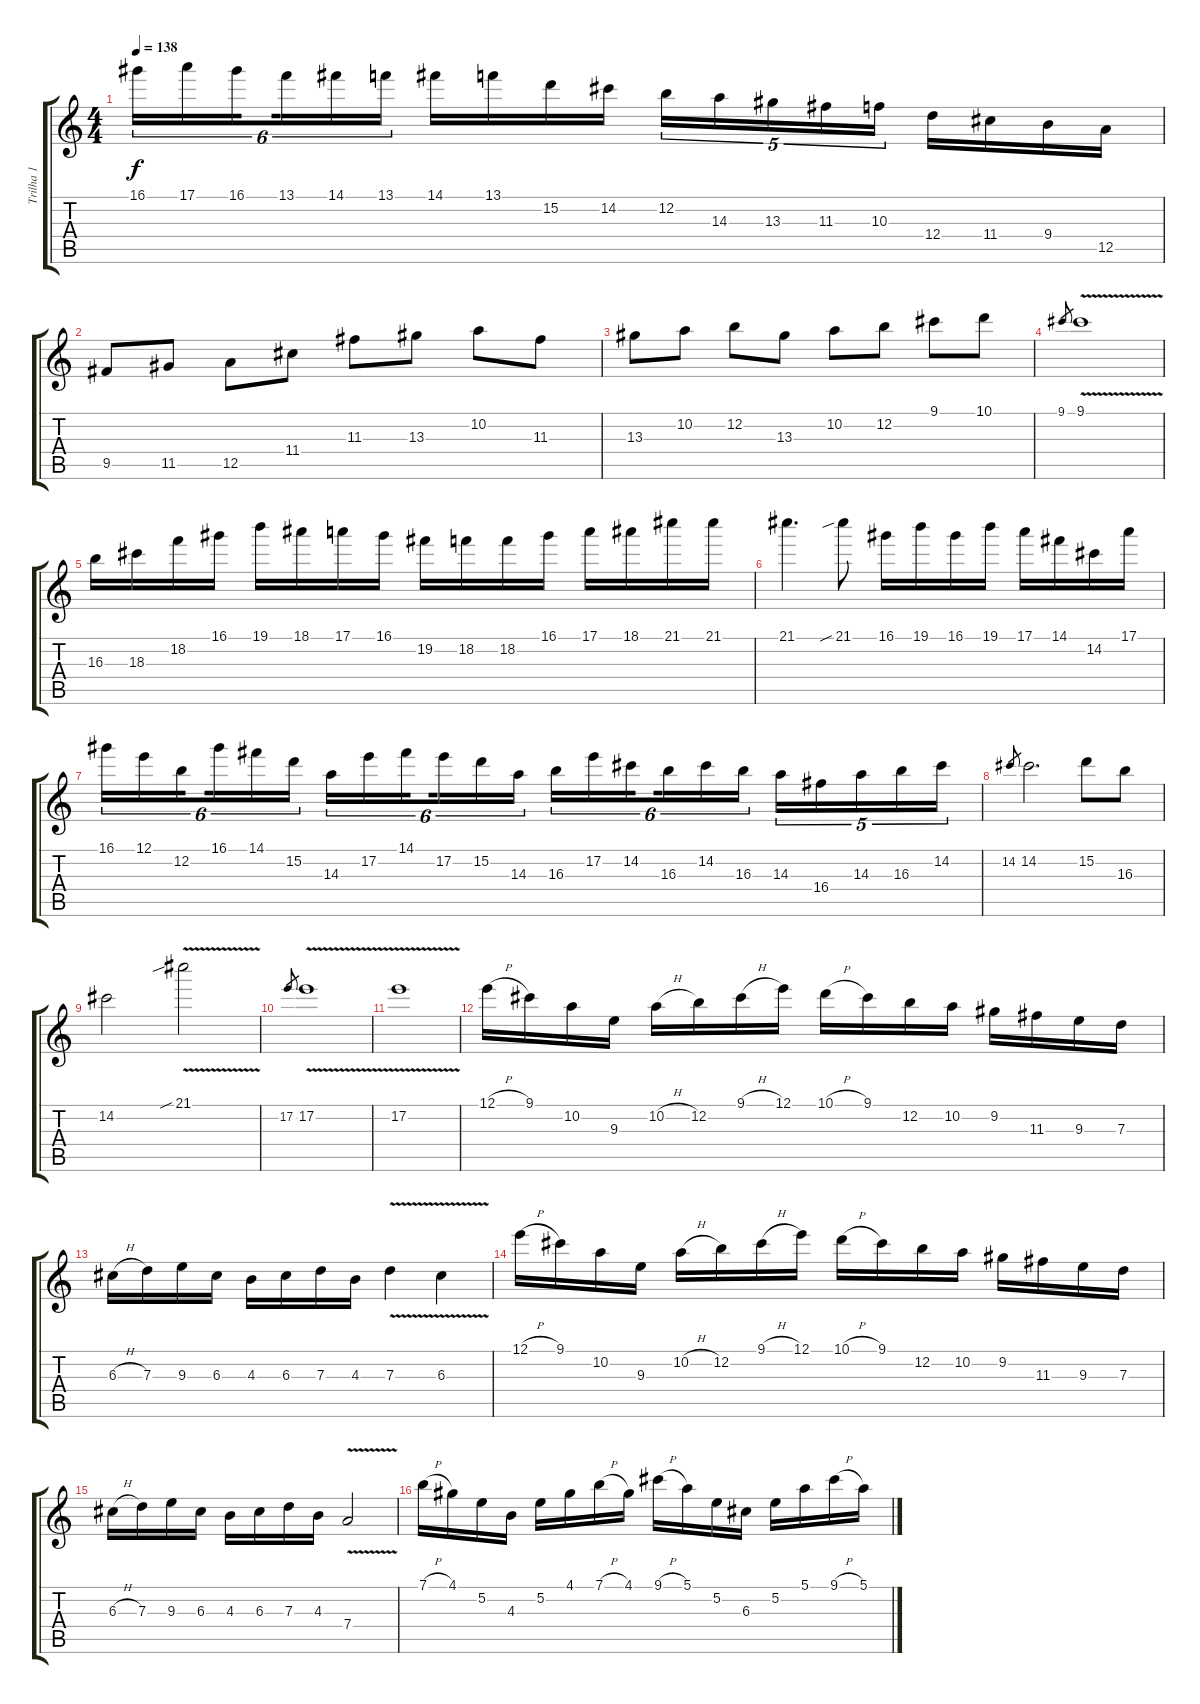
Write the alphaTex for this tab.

\track ("Trilha 1" "Trilha 1") {instrument overdrivenguitar}
\staff {score tabs}
\tuning (E4 B3 G3 D3 A2 E2) {hide}
\ts (4 4)
\tempo 138
\clef g2
\ks c
16.1.16{tu (6 4) dy f} 17.1.16{tu (6 4)} 16.1.16{tu (6 4) beam splitsecondary} 13.1.16{tu (6 4)} 14.1.16{tu (6 4)} 13.1.16{tu (6 4)} 14.1.16 13.1.16 15.2.16 14.2.16 12.2.16{tu (5 4)} 14.3.16{tu (5 4)} 13.3.16{tu (5 4)} 11.3.16{tu (5 4)} 10.3.16{tu (5 4)} 12.4.16 11.4.16 9.4.16 12.5.16 |
9.5.8 11.5.8 12.5.8 11.4.8 11.3.8 13.3.8 10.2.8 11.3.8 |
13.3.8 10.2.8 12.2.8 13.3.8 10.2.8 12.2.8 9.1.8 10.1.8 |
9.1.8{gr} 9.1{v}.1 |
16.3.16 18.3.16 18.2.16 16.1.16 19.1.16 18.1.16 17.1.16 16.1.16 19.2.16 18.2.16 18.2.16 16.1.16 17.1.16 18.1.16 21.1.16 21.1.16 |
21.1.4{d} 21.1{sib}.8 16.1.16 19.1.16 16.1.16 19.1.16 17.1.16 14.1.16 14.2.16 17.1.16 |
16.1.16{tu (6 4)} 12.1.16{tu (6 4)} 12.2.16{tu (6 4) beam splitsecondary} 16.1.16{tu (6 4)} 14.1.16{tu (6 4)} 15.2.16{tu (6 4)} 14.3.16{tu (6 4)} 17.2.16{tu (6 4)} 14.1.16{tu (6 4) beam splitsecondary} 17.2.16{tu (6 4)} 15.2.16{tu (6 4)} 14.3.16{tu (6 4)} 16.3.16{tu (6 4)} 17.2.16{tu (6 4)} 14.2.16{tu (6 4) beam splitsecondary} 16.3.16{tu (6 4)} 14.2.16{tu (6 4)} 16.3.16{tu (6 4)} 14.3.16{tu (5 4)} 16.4.16{tu (5 4)} 14.3.16{tu (5 4)} 16.3.16{tu (5 4)} 14.2.16{tu (5 4)} |
14.2.8{gr} 14.2.2{d} 15.2.8 16.3.8 |
14.2.2 21.1{v sib}.2 |
17.2.8{gr} 17.2{v}.1 |
17.2{v}.1 |
12.1{h}.16 9.1.16 10.2.16 9.3.16 10.2{h}.16 12.2.16 9.1{h}.16 12.1.16 10.1{h}.16 9.1.16 12.2.16 10.2.16 9.2.16 11.3.16 9.3.16 7.3.16 |
6.3{h}.16 7.3.16 9.3.16 6.3.16 4.3.16 6.3.16 7.3.16 4.3.16 7.3{v}.4 6.3{v}.4 |
12.1{h}.16 9.1.16 10.2.16 9.3.16 10.2{h}.16 12.2.16 9.1{h}.16 12.1.16 10.1{h}.16 9.1.16 12.2.16 10.2.16 9.2.16 11.3.16 9.3.16 7.3.16 |
6.3{h}.16 7.3.16 9.3.16 6.3.16 4.3.16 6.3.16 7.3.16 4.3.16 7.4{v}.2 |
7.1{h}.16 4.1.16 5.2.16 4.3.16 5.2.16 4.1.16 7.1{h}.16 4.1.16 9.1{h}.16 5.1.16 5.2.16 6.3.16 5.2.16 5.1.16 9.1{h}.16 5.1.16
